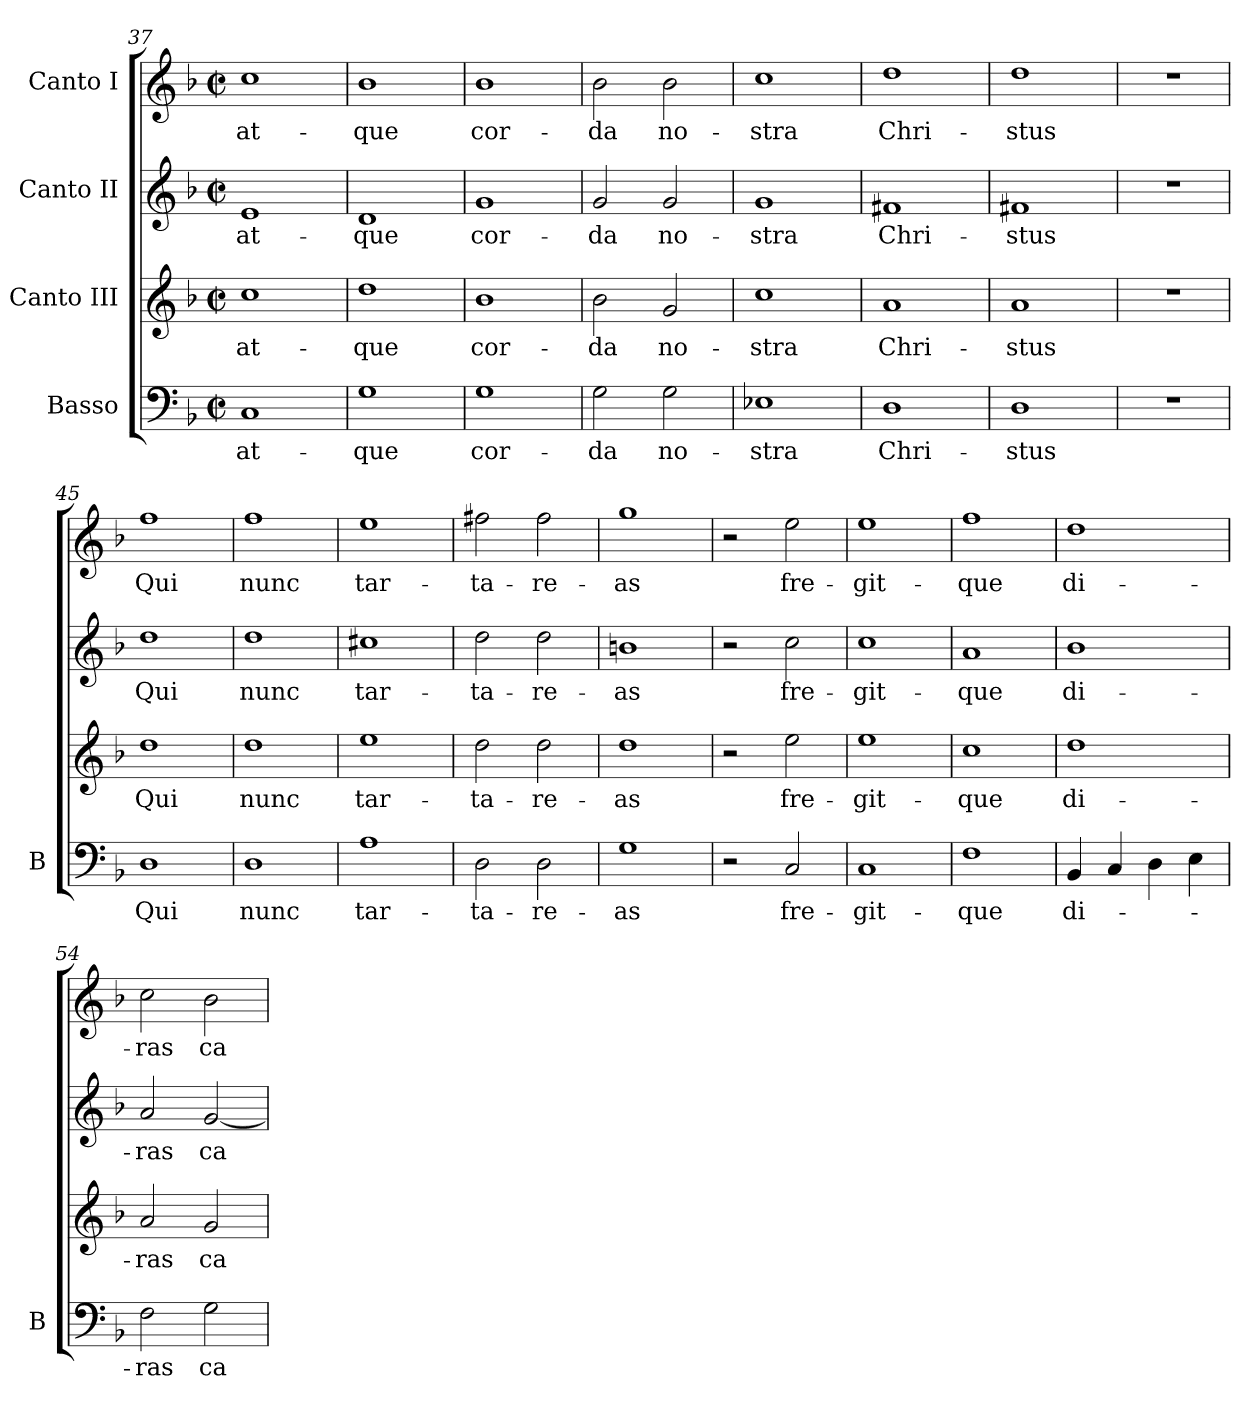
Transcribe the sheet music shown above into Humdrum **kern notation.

**kern	**text	**kern	**text	**kern	**text	**kern	**text
*part4	*part4	*part3	*part3	*part2	*part2	*part1	*part1
*staff4	*staff4	*staff3	*staff3	*staff2	*staff2	*staff1	*staff1
*I"Basso	*	*I"Canto III	*	*I"Canto II	*	*I"Canto I	*
*I'B	*	*	*	*	*	*	*
*clefF4	*	*clefG2	*	*clefG2	*	*clefG2	*
*k[b-]	*	*k[b-]	*	*k[b-]	*	*k[b-]	*
*M2/2	*	*M2/2	*	*M2/2	*	*M2/2	*
*met(c|)	*	*met(c|)	*	*met(c|)	*	*met(c|)	*
=37	=37	=37	=37	=37	=37	=37	=37
1C	-at-	1cc	-at-	1e	-at-	1cc	-at-
=38	=38	=38	=38	=38	=38	=38	=38
1G	-que	1dd	-que	1d	-que	1b-	-que
=39	=39	=39	=39	=39	=39	=39	=39
1G	cor-	1b-	cor-	1g	cor-	1b-	cor-
=40	=40	=40	=40	=40	=40	=40	=40
2G\	-da	2b-\	-da	2g/	-da	2b-\	-da
2G\	no-	2g/	no-	2g/	no-	2b-\	no-
=41	=41	=41	=41	=41	=41	=41	=41
1E-X	-stra	1cc	-stra	1g	-stra	1cc	-stra
=42	=42	=42	=42	=42	=42	=42	=42
1D	Chri-	1a	Chri-	1f#X	Chri-	1dd	Chri-
=43	=43	=43	=43	=43	=43	=43	=43
1D	-stus	1a	-stus	1f#X	-stus	1dd	-stus
=44	=44	=44	=44	=44	=44	=44	=44
1r	.	1r	.	1r	.	1r	.
=45	=45	=45	=45	=45	=45	=45	=45
1D	Qui	1dd	Qui	1dd	Qui	1ff	Qui
=46	=46	=46	=46	=46	=46	=46	=46
1D	nunc	1dd	nunc	1dd	nunc	1ff	nunc
=47	=47	=47	=47	=47	=47	=47	=47
1A	tar-	1ee	tar-	1cc#X	tar-	1ee	tar-
=48	=48	=48	=48	=48	=48	=48	=48
2D\	-ta-	2dd\	-ta-	2dd\	-ta-	2ff#X\	-ta-
2D\	-re-	2dd\	-re-	2dd\	-re-	2ff#\	-re-
=49	=49	=49	=49	=49	=49	=49	=49
1G	-as	1dd	-as	1bn	-as	1gg	-as
=50	=50	=50	=50	=50	=50	=50	=50
2r	.	2r	.	2r	.	2r	.
2C/	fre-	2ee\	fre-	2cc\	fre-	2ee\	fre-
=51	=51	=51	=51	=51	=51	=51	=51
1C	-git-	1ee	-git-	1cc	-git-	1ee	-git-
=52	=52	=52	=52	=52	=52	=52	=52
1F	-que	1cc	-que	1a	-que	1ff	-que
=53	=53	=53	=53	=53	=53	=53	=53
4BB-/	di-	1dd	di-	1b-	di-	1dd	di-
4C/	.	.	.	.	.	.	.
4D\	.	.	.	.	.	.	.
4E\	.	.	.	.	.	.	.
=54	=54	=54	=54	=54	=54	=54	=54
2F\	-ras	2a/	-ras	2a/	-ras	2cc\	-ras
2G\	ca-	2g/	ca-	[2g/	ca-	2b-\	ca-
=	=	=	=	=	=	=	=
*-	*-	*-	*-	*-	*-	*-	*-
